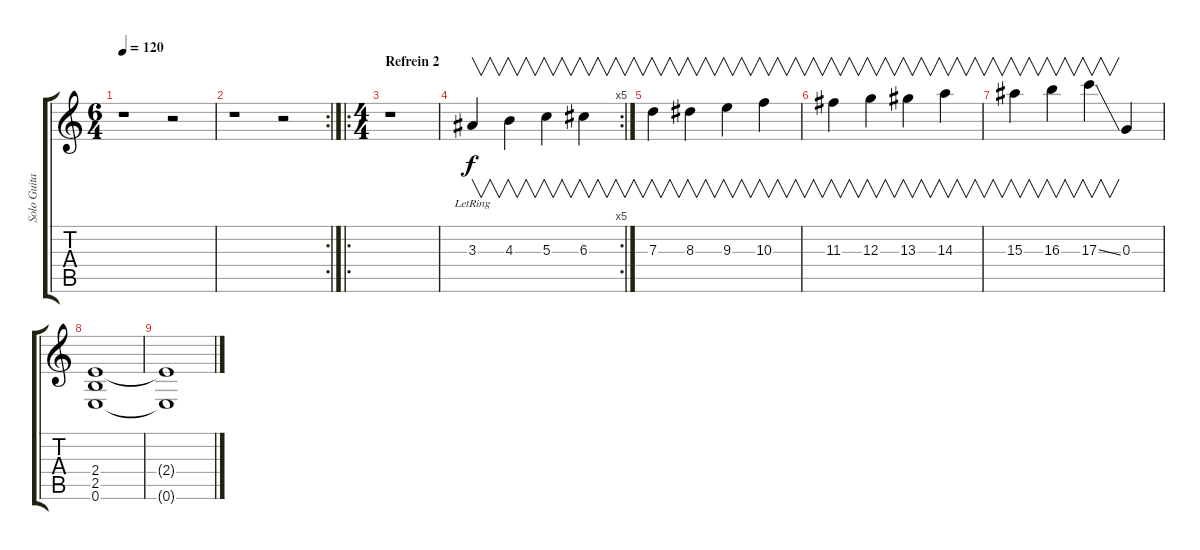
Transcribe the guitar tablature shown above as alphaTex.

\track ("Solo Guitar" "Solo Guita") {instrument overdrivenguitar}
\staff {score tabs}
\tuning (E4 B3 G3 D3 A2 E2) {hide}
\ts (6 4)
\tempo 120
\clef g2
\ks c
r.1{dy f} r.2 |
\rc 2
r.1 r.2 |
\ro
\ts (4 4)
\section ("" "Refrein 2")
r.1 |
\rc 5
3.3{lr}.4{v} 4.3.4{v} 5.3.4{v} 6.3.4{v} |
7.3.4{v} 8.3.4{v} 9.3.4{v} 10.3.4{v} |
11.3.4{v} 12.3.4{v} 13.3.4{v} 14.3.4{v} |
15.3.4{v} 16.3.4{v} 17.3{ss}.4{v} 0.3.4 |
(2.4 2.5 0.6).1 |
(2.4{t} 0.6{t}).1
